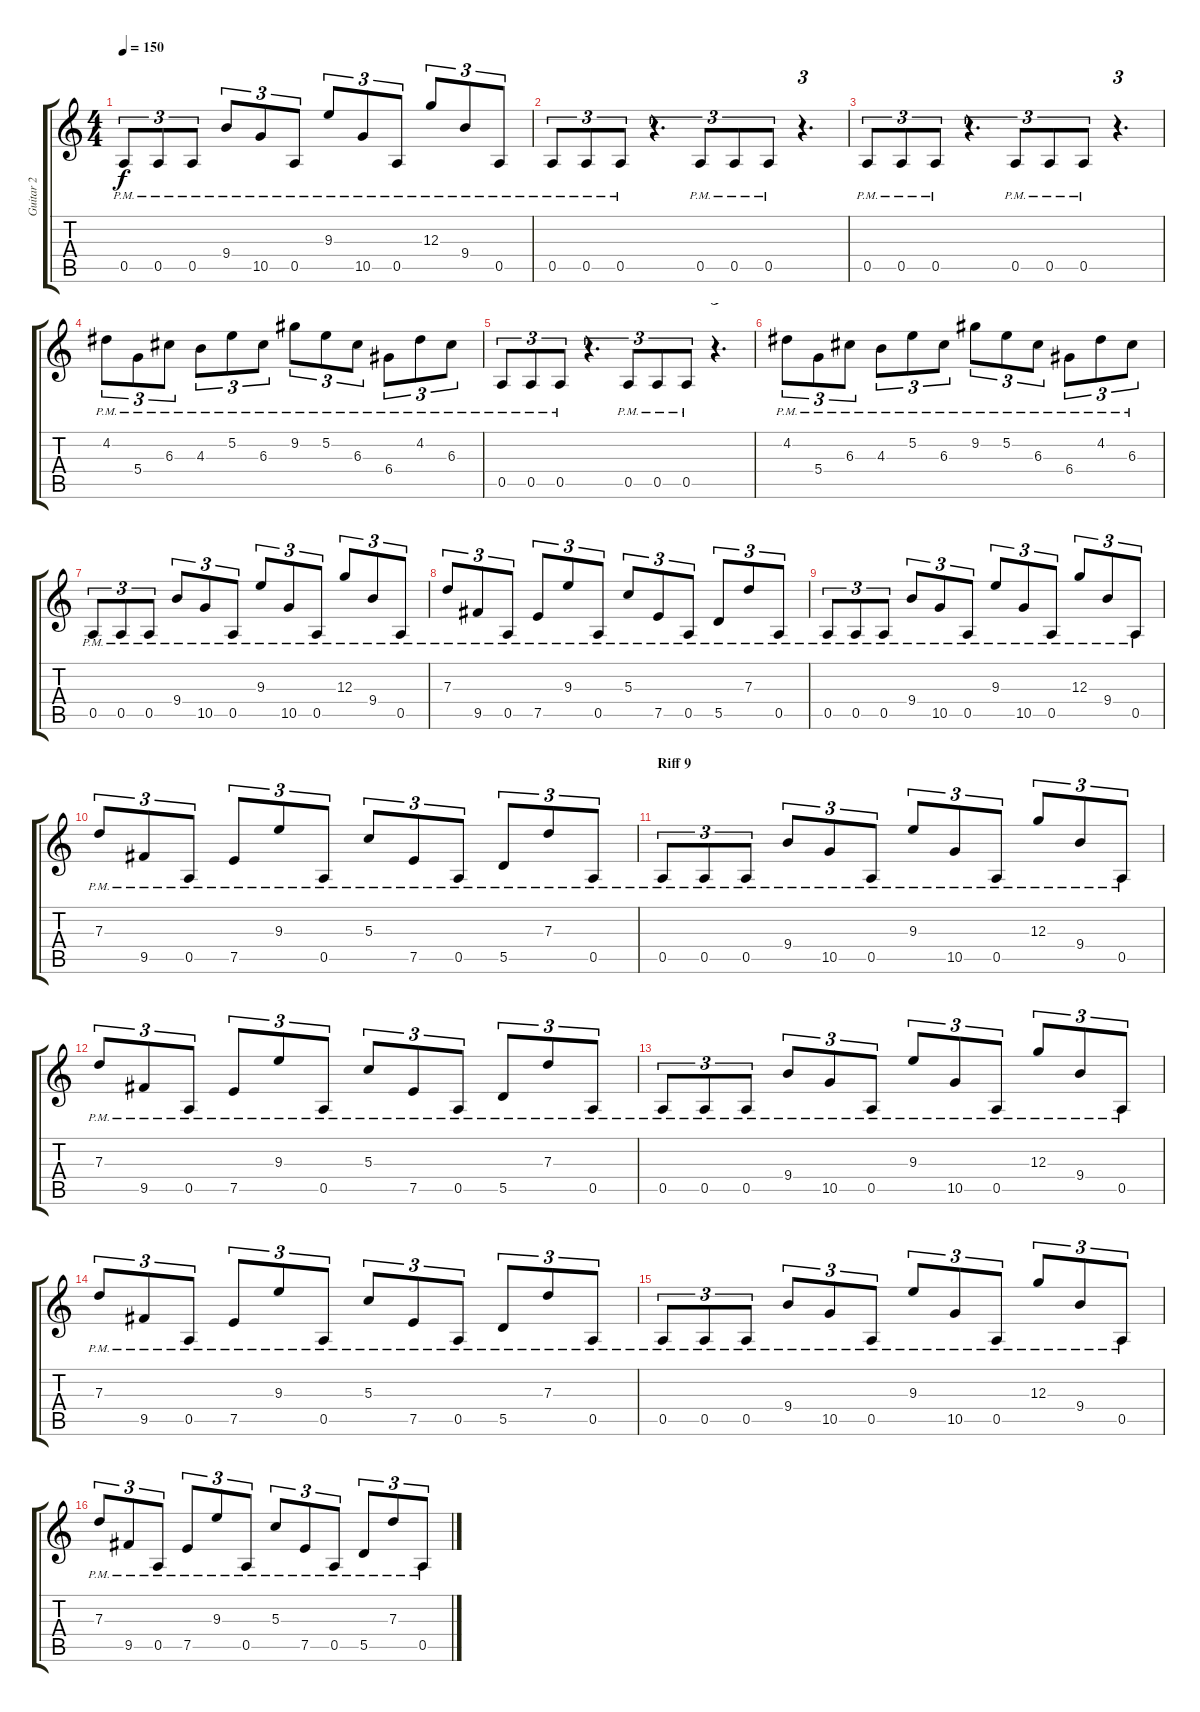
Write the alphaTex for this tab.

\track ("Guitar 2" "Guitar 2") {instrument distortionguitar}
\staff {score tabs}
\tuning (E4 B3 G3 D3 A2 E2) {hide}
\ts (4 4)
\tempo 150
\clef g2
\ks c
0.5{pm}.8{tu (3 2) dy f} 0.5{pm}.8{tu (3 2)} 0.5{pm}.8{tu (3 2)} 9.4{pm}.8{tu (3 2)} 10.5{pm}.8{tu (3 2)} 0.5{pm}.8{tu (3 2)} 9.3{pm}.8{tu (3 2)} 10.5{pm}.8{tu (3 2)} 0.5{pm}.8{tu (3 2)} 12.3{pm}.8{tu (3 2)} 9.4{pm}.8{tu (3 2)} 0.5{pm}.8{tu (3 2)} |
0.5{pm}.8{tu (3 2)} 0.5{pm}.8{tu (3 2)} 0.5{pm}.8{tu (3 2)} r.4{d tu (3 2)} 0.5{pm}.8{tu (3 2)} 0.5{pm}.8{tu (3 2)} 0.5{pm}.8{tu (3 2)} r.4{d tu (3 2)} |
0.5{pm}.8{tu (3 2)} 0.5{pm}.8{tu (3 2)} 0.5{pm}.8{tu (3 2)} r.4{d tu (3 2)} 0.5{pm}.8{tu (3 2)} 0.5{pm}.8{tu (3 2)} 0.5{pm}.8{tu (3 2)} r.4{d tu (3 2)} |
4.2{pm}.8{tu (3 2)} 5.4{pm}.8{tu (3 2)} 6.3{pm}.8{tu (3 2)} 4.3{pm}.8{tu (3 2)} 5.2{pm}.8{tu (3 2)} 6.3{pm}.8{tu (3 2)} 9.2{pm}.8{tu (3 2)} 5.2{pm}.8{tu (3 2)} 6.3{pm}.8{tu (3 2)} 6.4{pm}.8{tu (3 2)} 4.2{pm}.8{tu (3 2)} 6.3{pm}.8{tu (3 2)} |
0.5{pm}.8{tu (3 2)} 0.5{pm}.8{tu (3 2)} 0.5{pm}.8{tu (3 2)} r.4{d tu (3 2)} 0.5{pm}.8{tu (3 2)} 0.5{pm}.8{tu (3 2)} 0.5{pm}.8{tu (3 2)} r.4{d tu (3 2)} |
4.2{pm}.8{tu (3 2)} 5.4{pm}.8{tu (3 2)} 6.3{pm}.8{tu (3 2)} 4.3{pm}.8{tu (3 2)} 5.2{pm}.8{tu (3 2)} 6.3{pm}.8{tu (3 2)} 9.2{pm}.8{tu (3 2)} 5.2{pm}.8{tu (3 2)} 6.3{pm}.8{tu (3 2)} 6.4{pm}.8{tu (3 2)} 4.2{pm}.8{tu (3 2)} 6.3{pm}.8{tu (3 2)} |
0.5{pm}.8{tu (3 2)} 0.5{pm}.8{tu (3 2)} 0.5{pm}.8{tu (3 2)} 9.4{pm}.8{tu (3 2)} 10.5{pm}.8{tu (3 2)} 0.5{pm}.8{tu (3 2)} 9.3{pm}.8{tu (3 2)} 10.5{pm}.8{tu (3 2)} 0.5{pm}.8{tu (3 2)} 12.3{pm}.8{tu (3 2)} 9.4{pm}.8{tu (3 2)} 0.5{pm}.8{tu (3 2)} |
7.3{pm}.8{tu (3 2)} 9.5{pm}.8{tu (3 2)} 0.5{pm}.8{tu (3 2)} 7.5{pm}.8{tu (3 2)} 9.3{pm}.8{tu (3 2)} 0.5{pm}.8{tu (3 2)} 5.3{pm}.8{tu (3 2)} 7.5{pm}.8{tu (3 2)} 0.5{pm}.8{tu (3 2)} 5.5{pm}.8{tu (3 2)} 7.3{pm}.8{tu (3 2)} 0.5{pm}.8{tu (3 2)} |
0.5{pm}.8{tu (3 2)} 0.5{pm}.8{tu (3 2)} 0.5{pm}.8{tu (3 2)} 9.4{pm}.8{tu (3 2)} 10.5{pm}.8{tu (3 2)} 0.5{pm}.8{tu (3 2)} 9.3{pm}.8{tu (3 2)} 10.5{pm}.8{tu (3 2)} 0.5{pm}.8{tu (3 2)} 12.3{pm}.8{tu (3 2)} 9.4{pm}.8{tu (3 2)} 0.5{pm}.8{tu (3 2)} |
7.3{pm}.8{tu (3 2)} 9.5{pm}.8{tu (3 2)} 0.5{pm}.8{tu (3 2)} 7.5{pm}.8{tu (3 2)} 9.3{pm}.8{tu (3 2)} 0.5{pm}.8{tu (3 2)} 5.3{pm}.8{tu (3 2)} 7.5{pm}.8{tu (3 2)} 0.5{pm}.8{tu (3 2)} 5.5{pm}.8{tu (3 2)} 7.3{pm}.8{tu (3 2)} 0.5{pm}.8{tu (3 2)} |
\section ("" "Riff 9")
0.5{pm}.8{tu (3 2)} 0.5{pm}.8{tu (3 2)} 0.5{pm}.8{tu (3 2)} 9.4{pm}.8{tu (3 2)} 10.5{pm}.8{tu (3 2)} 0.5{pm}.8{tu (3 2)} 9.3{pm}.8{tu (3 2)} 10.5{pm}.8{tu (3 2)} 0.5{pm}.8{tu (3 2)} 12.3{pm}.8{tu (3 2)} 9.4{pm}.8{tu (3 2)} 0.5{pm}.8{tu (3 2)} |
7.3{pm}.8{tu (3 2)} 9.5{pm}.8{tu (3 2)} 0.5{pm}.8{tu (3 2)} 7.5{pm}.8{tu (3 2)} 9.3{pm}.8{tu (3 2)} 0.5{pm}.8{tu (3 2)} 5.3{pm}.8{tu (3 2)} 7.5{pm}.8{tu (3 2)} 0.5{pm}.8{tu (3 2)} 5.5{pm}.8{tu (3 2)} 7.3{pm}.8{tu (3 2)} 0.5{pm}.8{tu (3 2)} |
0.5{pm}.8{tu (3 2)} 0.5{pm}.8{tu (3 2)} 0.5{pm}.8{tu (3 2)} 9.4{pm}.8{tu (3 2)} 10.5{pm}.8{tu (3 2)} 0.5{pm}.8{tu (3 2)} 9.3{pm}.8{tu (3 2)} 10.5{pm}.8{tu (3 2)} 0.5{pm}.8{tu (3 2)} 12.3{pm}.8{tu (3 2)} 9.4{pm}.8{tu (3 2)} 0.5{pm}.8{tu (3 2)} |
7.3{pm}.8{tu (3 2)} 9.5{pm}.8{tu (3 2)} 0.5{pm}.8{tu (3 2)} 7.5{pm}.8{tu (3 2)} 9.3{pm}.8{tu (3 2)} 0.5{pm}.8{tu (3 2)} 5.3{pm}.8{tu (3 2)} 7.5{pm}.8{tu (3 2)} 0.5{pm}.8{tu (3 2)} 5.5{pm}.8{tu (3 2)} 7.3{pm}.8{tu (3 2)} 0.5{pm}.8{tu (3 2)} |
0.5{pm}.8{tu (3 2)} 0.5{pm}.8{tu (3 2)} 0.5{pm}.8{tu (3 2)} 9.4{pm}.8{tu (3 2)} 10.5{pm}.8{tu (3 2)} 0.5{pm}.8{tu (3 2)} 9.3{pm}.8{tu (3 2)} 10.5{pm}.8{tu (3 2)} 0.5{pm}.8{tu (3 2)} 12.3{pm}.8{tu (3 2)} 9.4{pm}.8{tu (3 2)} 0.5{pm}.8{tu (3 2)} |
7.3{pm}.8{tu (3 2)} 9.5{pm}.8{tu (3 2)} 0.5{pm}.8{tu (3 2)} 7.5{pm}.8{tu (3 2)} 9.3{pm}.8{tu (3 2)} 0.5{pm}.8{tu (3 2)} 5.3{pm}.8{tu (3 2)} 7.5{pm}.8{tu (3 2)} 0.5{pm}.8{tu (3 2)} 5.5{pm}.8{tu (3 2)} 7.3{pm}.8{tu (3 2)} 0.5{pm}.8{tu (3 2)}
